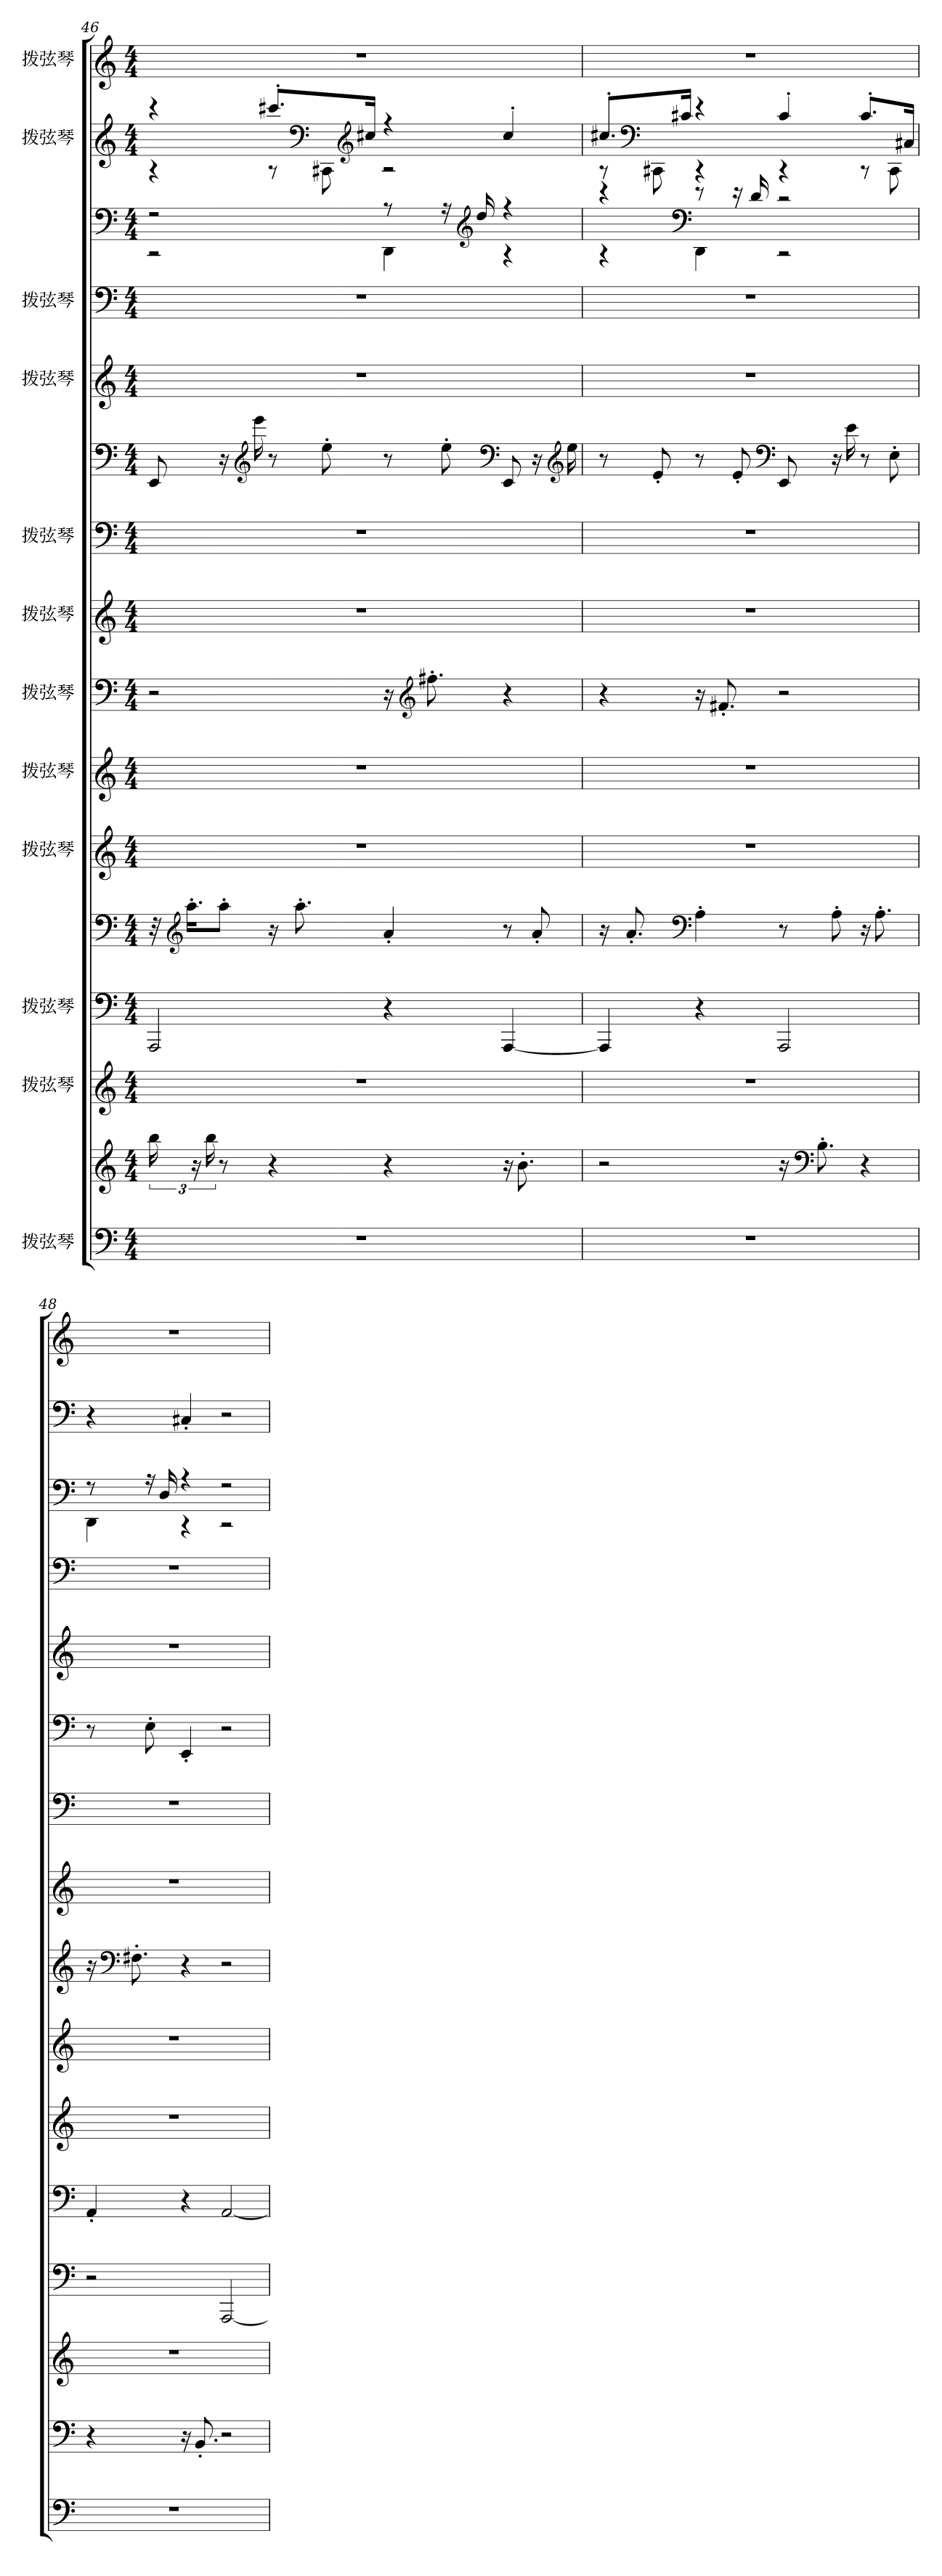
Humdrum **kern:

**kern	**kern	**kern	**kern	**kern	**kern	**kern	**kern	**kern	**kern	**kern	**kern	**kern	**kern	**kern	**kern
*part12	*part12	*part11	*part10	*part10	*part9	*part8	*part7	*part6	*part5	*part5	*part4	*part3	*part3	*part2	*part1
*staff16	*staff15	*staff14	*staff13	*staff12	*staff11	*staff10	*staff9	*staff8	*staff7	*staff6	*staff5	*staff4	*staff3	*staff2	*staff1
*I"拨弦琴	*	*I"拨弦琴	*I"拨弦琴	*	*I"拨弦琴	*I"拨弦琴	*I"拨弦琴	*I"拨弦琴	*I"拨弦琴	*	*I"拨弦琴	*I"拨弦琴	*	*I"拨弦琴	*I"拨弦琴
!!LO:PB:g=z
*clefF4	*clefG2	*clefG2	*clefF4	*clefF4	*clefG2	*clefG2	*clefF4	*clefG2	*clefF4	*clefF4	*clefG2	*clefF4	*clefF4	*clefG2	*clefG2
*k[]	*k[]	*k[]	*k[]	*k[]	*k[]	*k[]	*k[]	*k[]	*k[]	*k[]	*k[]	*k[]	*k[]	*k[]	*k[]
*M4/4	*M4/4	*M4/4	*M4/4	*M4/4	*M4/4	*M4/4	*M4/4	*M4/4	*M4/4	*M4/4	*M4/4	*M4/4	*M4/4	*M4/4	*M4/4
=46	=46	=46	=46	=46	=46	=46	=46	=46	=46	=46	=46	=46	=46	=46	=46
*	*	*	*	*	*	*	*	*	*	*	*	*	*^	*^	*
1r	24bb\	1r	2AAA/	32r	1r	1r	2r	1r	1r	8EE/	1r	1r	2r	2r	4r	4r	1r
*	*	*	*	*clefG2	*	*	*	*	*	*	*	*	*	*	*	*	*
.	.	.	.	16.aa'\KL	.	.	.	.	.	.	.	.	.	.	.	.	.
.	24r	.	.	.	.	.	.	.	.	.	.	.	.	.	.	.	.
.	24bb\	.	.	.	.	.	.	.	.	.	.	.	.	.	.	.	.
.	8r	.	.	8aa'\J	.	.	.	.	.	16r	.	.	.	.	.	.	.
*	*	*	*	*	*	*	*	*	*	*clefG2	*	*	*	*	*	*	*
.	.	.	.	.	.	.	.	.	.	16eee\	.	.	.	.	.	.	.
.	4r	.	.	16r	.	.	.	.	.	8r	.	.	.	.	8.ccc#X'/L	8r	.
.	.	.	.	8.aa'\	.	.	.	.	.	.	.	.	.	.	.	.	.
*	*	*	*	*	*	*	*	*	*	*	*	*	*	*	*clefF4	*	*
.	.	.	.	.	.	.	.	.	.	8ee'\	.	.	.	.	.	8CC#X\	.
*	*	*	*	*	*	*	*	*	*	*	*	*	*	*	*clefG2	*	*
.	.	.	.	.	.	.	.	.	.	.	.	.	.	.	16cc#X/Jk	.	.
.	4r	.	4r	4a'/	.	.	16r	.	.	8r	.	.	8r	4DD\	4r	2r	.
*	*	*	*	*	*	*	*clefG2	*	*	*	*	*	*	*	*	*	*
.	.	.	.	.	.	.	8.ff#X'\	.	.	.	.	.	.	.	.	.	.
.	.	.	.	.	.	.	.	.	.	8ee'\	.	.	16r	.	.	.	.
*	*	*	*	*	*	*	*	*	*	*	*	*	*clefG2	*	*	*	*
.	.	.	.	.	.	.	.	.	.	.	.	.	16dd/	.	.	.	.
*	*	*	*	*	*	*	*	*	*	*clefF4	*	*	*	*	*	*	*
.	16r	.	[4AAA/	8r	.	.	4r	.	.	8EE/	.	.	4r	4r	4cc#'/	.	.
.	8.b'\	.	.	.	.	.	.	.	.	.	.	.	.	.	.	.	.
.	.	.	.	8a'/	.	.	.	.	.	16r	.	.	.	.	.	.	.
*	*	*	*	*	*	*	*	*	*	*clefG2	*	*	*	*	*	*	*
.	.	.	.	.	.	.	.	.	.	16ee\	.	.	.	.	.	.	.
!!LO:PB:g=z
=47	=47	=47	=47	=47	=47	=47	=47	=47	=47	=47	=47	=47	=47	=47	=47	=47	=47
1r	2r	1r	4AAA/]	16r	1r	1r	4r	1r	1r	8r	1r	1r	4r	4r	8.cc#X'/L	8r	1r
.	.	.	.	8.a'/	.	.	.	.	.	.	.	.	.	.	.	.	.
*	*	*	*	*	*	*	*	*	*	*	*	*	*	*	*clefF4	*	*
.	.	.	.	.	.	.	.	.	.	8e'/	.	.	.	.	.	8CC#X\	.
.	.	.	.	.	.	.	.	.	.	.	.	.	.	.	16c#X/Jk	.	.
*	*	*	*	*clefF4	*	*	*	*	*	*	*	*	*clefF4	*	*	*	*
.	.	.	4r	4A'\	.	.	16r	.	.	8r	.	.	8r	4DD\	4r	4r	.
.	.	.	.	.	.	.	8.f#X'/	.	.	.	.	.	.	.	.	.	.
.	.	.	.	.	.	.	.	.	.	8e'/	.	.	16r	.	.	.	.
.	.	.	.	.	.	.	.	.	.	.	.	.	16d/	.	.	.	.
*	*	*	*	*	*	*	*	*	*	*clefF4	*	*	*	*	*	*	*
.	16r	.	2AAA/	8r	.	.	2r	.	.	8EE/	.	.	2r	2r	4c#'/	4r	.
*	*clefF4	*	*	*	*	*	*	*	*	*	*	*	*	*	*	*	*
.	8.B'\	.	.	.	.	.	.	.	.	.	.	.	.	.	.	.	.
.	.	.	.	8A'\	.	.	.	.	.	16r	.	.	.	.	.	.	.
.	.	.	.	.	.	.	.	.	.	16e\	.	.	.	.	.	.	.
.	4r	.	.	16r	.	.	.	.	.	8r	.	.	.	.	8.c#'/L	8r	.
.	.	.	.	8.A'\	.	.	.	.	.	.	.	.	.	.	.	.	.
.	.	.	.	.	.	.	.	.	.	8E'\	.	.	.	.	.	8CC#\	.
.	.	.	.	.	.	.	.	.	.	.	.	.	.	.	16C#X/Jk	.	.
*	*	*	*	*	*	*	*	*	*	*	*	*	*	*	*v	*v	*
=48	=48	=48	=48	=48	=48	=48	=48	=48	=48	=48	=48	=48	=48	=48	=48	=48
1r	4r	1r	2r	4AA'/	1r	1r	16r	1r	1r	8r	1r	1r	8r	4DD\	4r	1r
*	*	*	*	*	*	*	*clefF4	*	*	*	*	*	*	*	*	*
.	.	.	.	.	.	.	8.F#X'\	.	.	.	.	.	.	.	.	.
.	.	.	.	.	.	.	.	.	.	8E'\	.	.	16r	.	.	.
.	.	.	.	.	.	.	.	.	.	.	.	.	16D/	.	.	.
.	16r	.	.	4r	.	.	4r	.	.	4EE'/	.	.	4r	4r	4C#X'/	.
.	8.BB'/	.	.	.	.	.	.	.	.	.	.	.	.	.	.	.
.	2r	.	[2AAA/	[2AA/	.	.	2r	.	.	2r	.	.	2r	2r	2r	.
*	*	*	*	*	*	*	*	*	*	*	*	*	*v	*v	*	*
=	=	=	=	=	=	=	=	=	=	=	=	=	=	=	=
*-	*-	*-	*-	*-	*-	*-	*-	*-	*-	*-	*-	*-	*-	*-	*-
